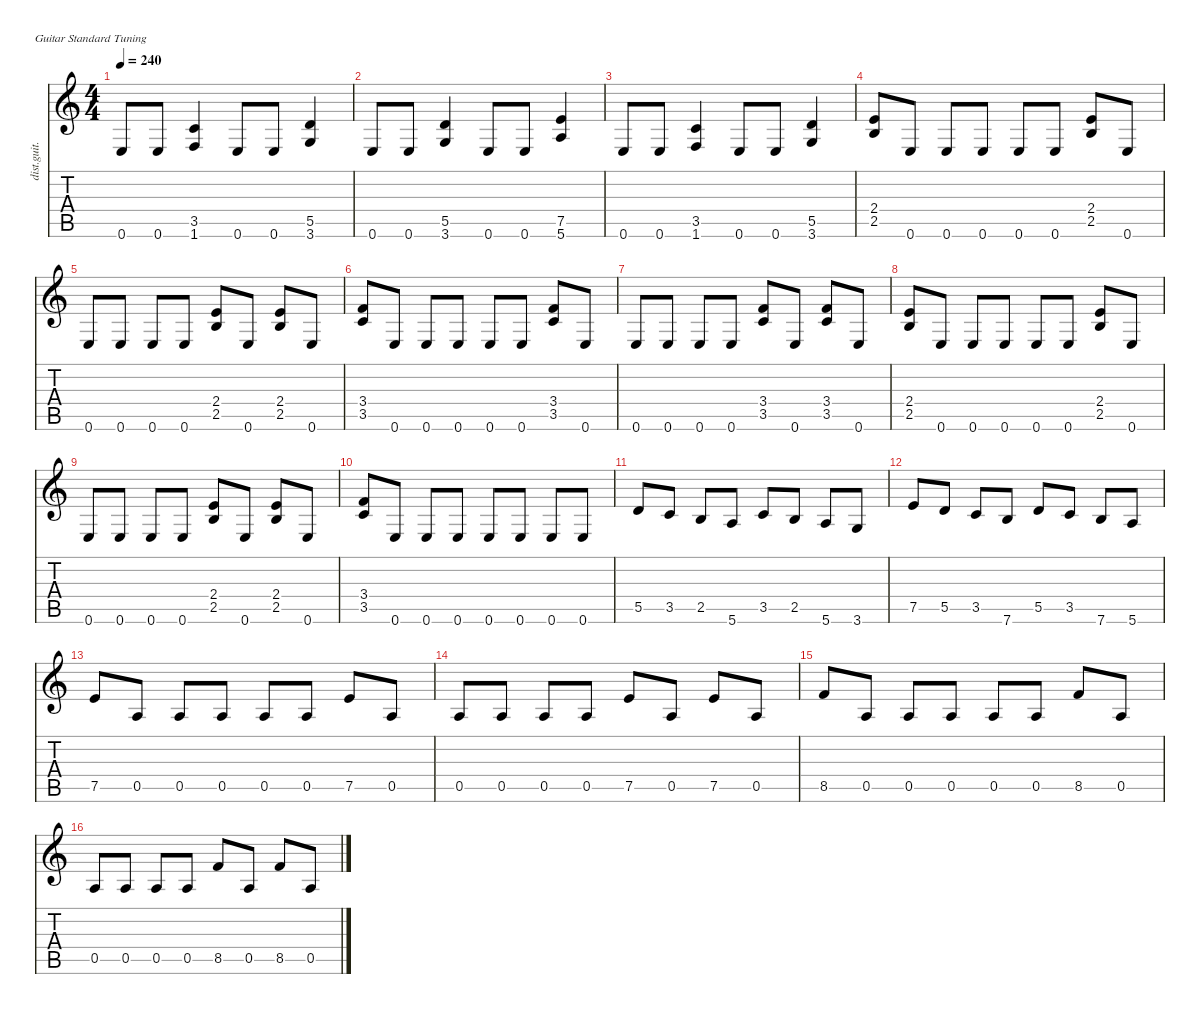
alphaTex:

\defaultSystemsLayout 4
\hideDynamics
\bracketExtendMode nobrackets
\track ("juan" "dist.guit.") {instrument distortionguitar}
\staff {score tabs}
\tuning (E4 B3 G3 D3 A2 E2)
\ts (4 4)
\tempo 240
\clef g2
\ks c
0.6.8{dy f beam Up} 0.6.8{beam Up} (3.5 1.6).4{beam Up} 0.6.8{beam Up} 0.6.8{beam Up} (5.5 3.6).4{beam Up} |
0.6.8{beam Up} 0.6.8{beam Up} (5.5 3.6).4{beam Up} 0.6.8{beam Up} 0.6.8{beam Up} (7.5 5.6).4{beam Up} |
0.6.8{beam Up} 0.6.8{beam Up} (3.5 1.6).4{beam Up} 0.6.8{beam Up} 0.6.8{beam Up} (5.5 3.6).4{beam Up} |
(2.4 2.5).8{beam Up} 0.6.8{beam Up} 0.6.8{beam Up} 0.6.8{beam Up} 0.6.8{beam Up} 0.6.8{beam Up} (2.4 2.5).8{beam Up} 0.6.8{beam Up} |
0.6.8{beam Up} 0.6.8{beam Up} 0.6.8{beam Up} 0.6.8{beam Up} (2.4 2.5).8{beam Up} 0.6.8{beam Up} (2.4 2.5).8{beam Up} 0.6.8{beam Up} |
(3.4 3.5).8{beam Up} 0.6.8{beam Up} 0.6.8{beam Up} 0.6.8{beam Up} 0.6.8{beam Up} 0.6.8{beam Up} (3.4 3.5).8{beam Up} 0.6.8{beam Up} |
0.6.8{beam Up} 0.6.8{beam Up} 0.6.8{beam Up} 0.6.8{beam Up} (3.4 3.5).8{beam Up} 0.6.8{beam Up} (3.4 3.5).8{beam Up} 0.6.8{beam Up} |
(2.4 2.5).8{beam Up} 0.6.8{beam Up} 0.6.8{beam Up} 0.6.8{beam Up} 0.6.8{beam Up} 0.6.8{beam Up} (2.4 2.5).8{beam Up} 0.6.8{beam Up} |
0.6.8{beam Up} 0.6.8{beam Up} 0.6.8{beam Up} 0.6.8{beam Up} (2.4 2.5).8{beam Up} 0.6.8{beam Up} (2.4 2.5).8{beam Up} 0.6.8{beam Up} |
(3.4 3.5).8{beam Up} 0.6.8{beam Up} 0.6.8{beam Up} 0.6.8{beam Up} 0.6.8{beam Up} 0.6.8{beam Up} 0.6.8{beam Up} 0.6.8{beam Up} |
5.5.8{beam Up} 3.5.8{beam Up} 2.5.8{beam Up} 5.6.8{beam Up} 3.5.8{beam Up} 2.5.8{beam Up} 5.6.8{beam Up} 3.6.8{beam Up} |
7.5.8{beam Up} 5.5.8{beam Up} 3.5.8{beam Up} 7.6.8{beam Up} 5.5.8{beam Up} 3.5.8{beam Up} 7.6.8{beam Up} 5.6.8{beam Up} |
7.5.8{beam Up} 0.5.8{beam Up} 0.5.8{beam Up} 0.5.8{beam Up} 0.5.8{beam Up} 0.5.8{beam Up} 7.5.8{beam Up} 0.5.8{beam Up} |
0.5.8{beam Up} 0.5.8{beam Up} 0.5.8{beam Up} 0.5.8{beam Up} 7.5.8{beam Up} 0.5.8{beam Up} 7.5.8{beam Up} 0.5.8{beam Up} |
8.5.8{beam Up} 0.5.8{beam Up} 0.5.8{beam Up} 0.5.8{beam Up} 0.5.8{beam Up} 0.5.8{beam Up} 8.5.8{beam Up} 0.5.8{beam Up} |
0.5.8{beam Up} 0.5.8{beam Up} 0.5.8{beam Up} 0.5.8{beam Up} 8.5.8{beam Up} 0.5.8{beam Up} 8.5.8{beam Up} 0.5.8{beam Up}
